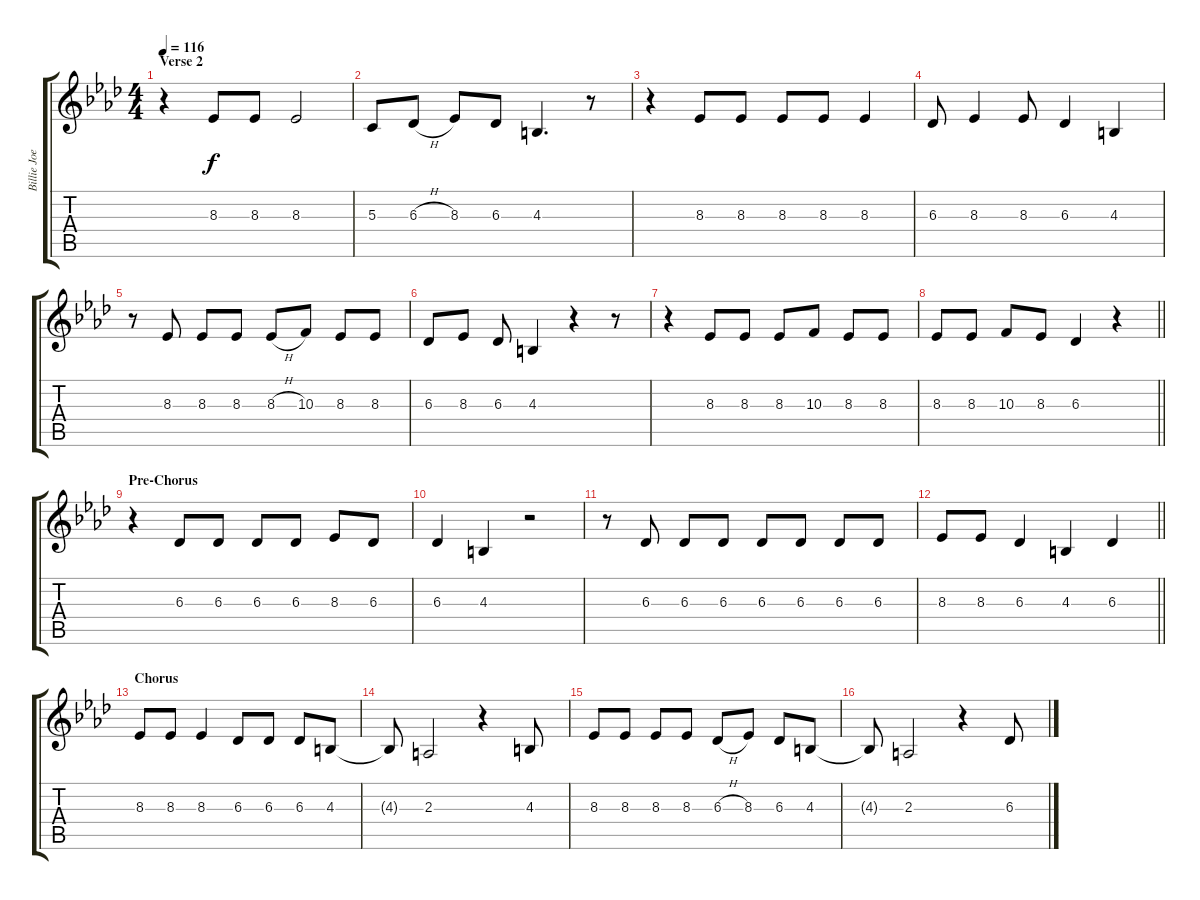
\track ("Billie Joe (Vocals)" "Billie Joe") {instrument trumpet}
\staff {score tabs}
\tuning (E4 B3 G3 D3 A2 E2) {hide}
\ts (4 4)
\section ("" "Verse 2")
\tempo 116
\clef g2
\ks ab
r.4{dy f} 8.3.8 8.3.8 8.3.2 |
5.3.8 6.3{h}.8 8.3.8 6.3.8 4.3.4{d} r.8 |
r.4 8.3.8 8.3.8 8.3.8 8.3.8 8.3.4 |
6.3.8 8.3.4 8.3.8 6.3.4 4.3.4 |
r.8 8.3.8 8.3.8 8.3.8 8.3{h}.8 10.3.8 8.3.8 8.3.8 |
6.3.8 8.3.8 6.3.8 4.3.4 r.4 r.8 |
r.4 8.3.8 8.3.8 8.3.8 10.3.8 8.3.8 8.3.8 |
\barLineRight lightlight
8.3.8 8.3.8 10.3.8 8.3.8 6.3.4 r.4 |
\section ("" "Pre-Chorus")
r.4 6.3.8 6.3.8 6.3.8 6.3.8 8.3.8 6.3.8 |
6.3.4 4.3.4 r.2 |
r.8 6.3.8 6.3.8 6.3.8 6.3.8 6.3.8 6.3.8 6.3.8 |
\barLineRight lightlight
8.3.8 8.3.8 6.3.4 4.3.4 6.3.4 |
\section ("" "Chorus")
8.3.8 8.3.8 8.3.4 6.3.8 6.3.8 6.3.8 4.3.8 |
4.3{t}.8 2.3.2 r.4 4.3.8 |
8.3.8 8.3.8 8.3.8 8.3.8 6.3{h}.8 8.3.8 6.3.8 4.3.8 |
4.3{t}.8 2.3.2 r.4 6.3.8
